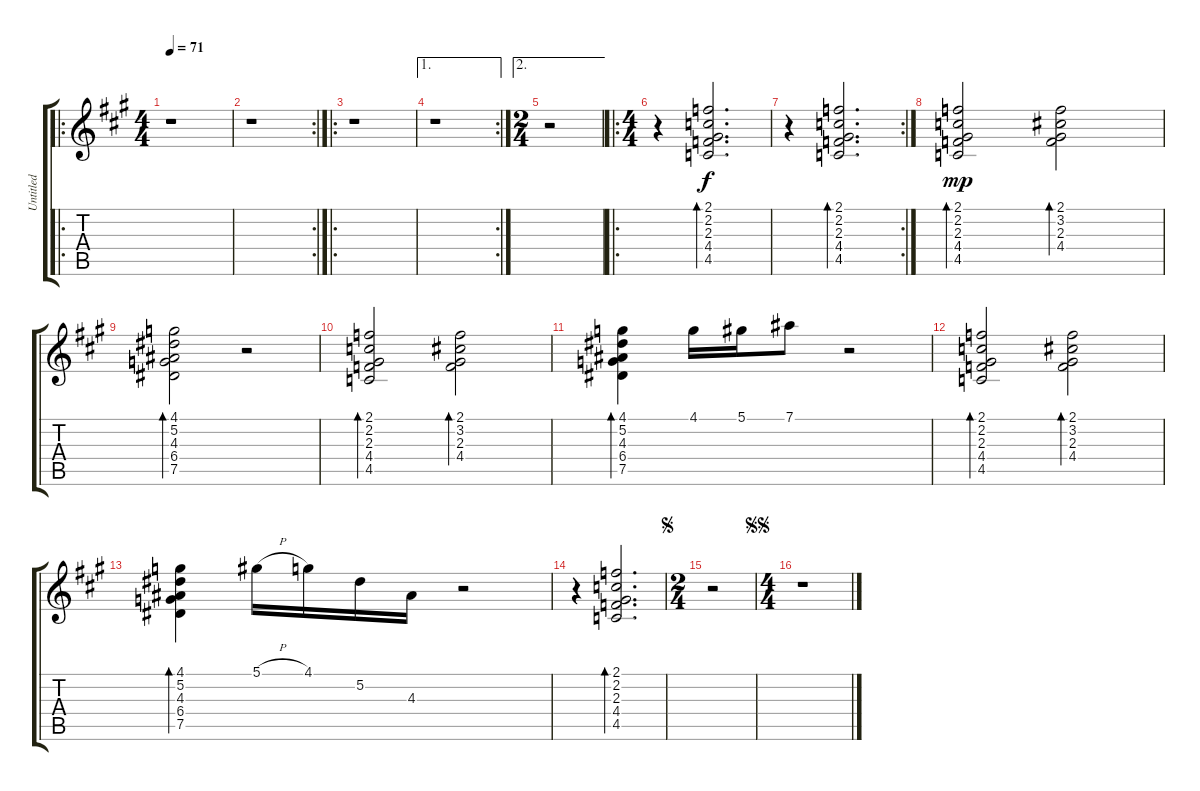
\track ("Untitled" "Untitled") {instrument acousticguitarsteel}
\staff {score tabs}
\tuning (Eb4 Bb3 Gb3 Db3 Ab2 Eb2) {hide}
\ro
\ts (4 4)
\tempo 71
\clef g2
\ks a
r.1{dy f instrument acousticguitarsteel} |
\rc 2
r.1 |
\ro
r.1 |
\ae 1
\rc 2
r.1 |
\ae 2
\ts (2 4)
r.2 |
\ro
\ts (4 4)
r.4 (2.1 2.2 2.3 4.4 4.5).2{d bd 30} |
\rc 2
r.4 (2.1 2.2 2.3 4.4 4.5).2{d bd 30} |
(2.1 2.2 2.3 4.4 4.5).2{bd 30 dy mp} (2.1 3.2 2.3 4.4).2{bd 30} |
(4.1 5.2 4.3 6.4 7.5).2{bd 30} r.2 |
(2.1 2.2 2.3 4.4 4.5).2{bd 30} (2.1 3.2 2.3 4.4).2{bd 30} |
(4.1 5.2 4.3 6.4 7.5).4{bd 30} 4.1.16 5.1.16 7.1.8 r.2 |
(2.1 2.2 2.3 4.4 4.5).2{bd 30} (2.1 3.2 2.3 4.4).2{bd 30} |
(4.1 5.2 4.3 6.4 7.5).4{bd 30} 5.1{h}.16 4.1.16 5.2.16 4.3.16 r.2 |
r.4 (2.1 2.2 2.3 4.4 4.5).2{d bd 30} |
\ts (2 4)
\jump segno
r.2 |
\ts (4 4)
\jump segnosegno
r.1
